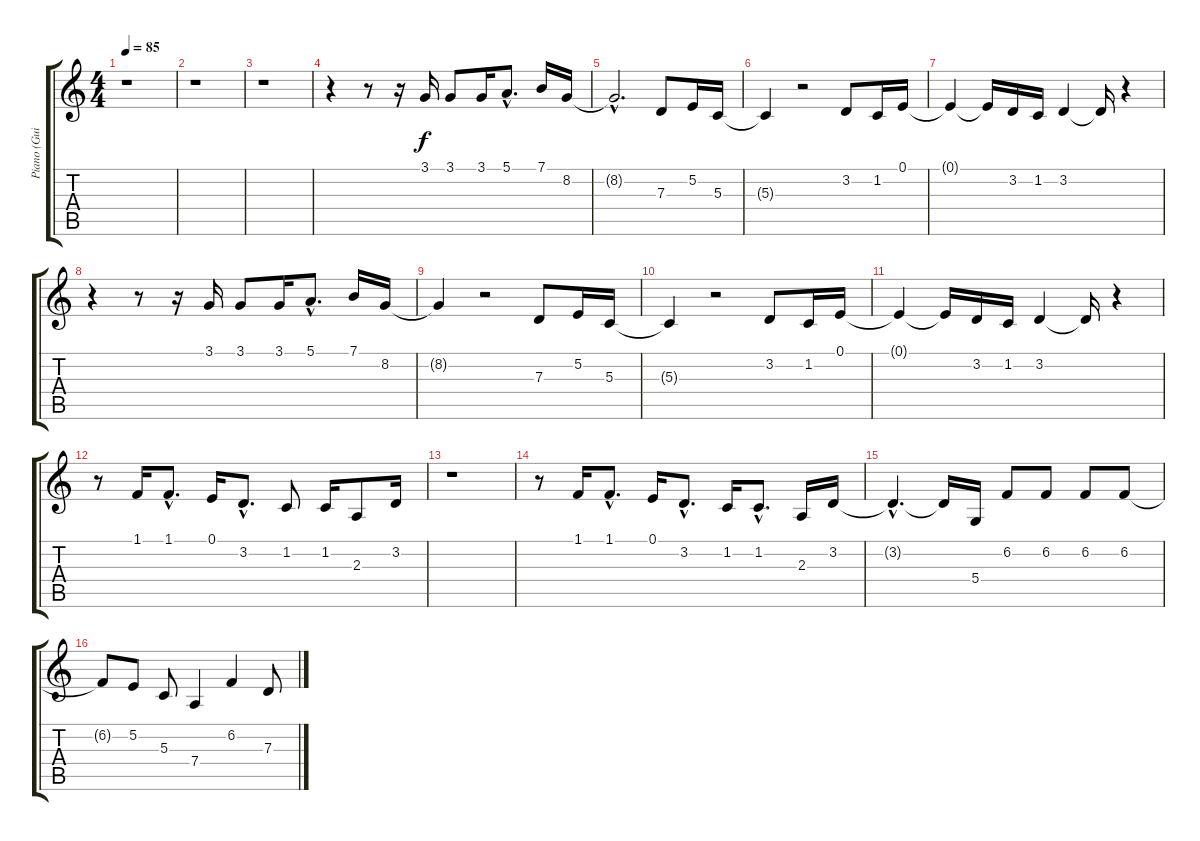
\track ("Piano (Guitar Clone)" "Piano (Gui") {instrument electricpiano1}
\staff {score tabs}
\tuning (E4 B3 G3 D3 A2 E2) {hide}
\ts (4 4)
\tempo 85
\clef g2
\ks c
r.1{dy f instrument electricpiano1} |
r.1 |
r.1 |
r.4 r.8 r.16 3.1.16 3.1.8 3.1.16 5.1{hac}.8{d} 7.1.16 8.2.16 |
8.2{hac t}.2{d} 7.3.8 5.2.16 5.3.16 |
5.3{t}.4 r.2 3.2.8 1.2.16 0.1.16 |
0.1{t}.4 0.1{t}.16 3.2.16 1.2.16 3.2.4 3.2{t}.16 r.4 |
r.4 r.8 r.16 3.1.16 3.1.8 3.1.16 5.1{hac}.8{d} 7.1.16 8.2.16 |
8.2{t}.4 r.2 7.3.8 5.2.16 5.3.16 |
5.3{t}.4 r.2 3.2.8 1.2.16 0.1.16 |
0.1{t}.4 0.1{t}.16 3.2.16 1.2.16 3.2.4 3.2{t}.16 r.4 |
r.8 1.1.16 1.1{hac}.8{d} 0.1.16 3.2{hac}.8{d} 1.2.8 1.2.16 2.3.8 3.2.16 |
r.1 |
r.8 1.1.16 1.1{hac}.8{d} 0.1.16 3.2{hac}.8{d} 1.2.16 1.2{hac}.8{d} 2.3.16 3.2.16 |
3.2{hac t}.4{d} 3.2{t}.16 5.4.16 6.2.8 6.2.8 6.2.8 6.2.8 |
6.2{t}.8 5.2.8 5.3.8 7.4.4 6.2.4 7.3.8
